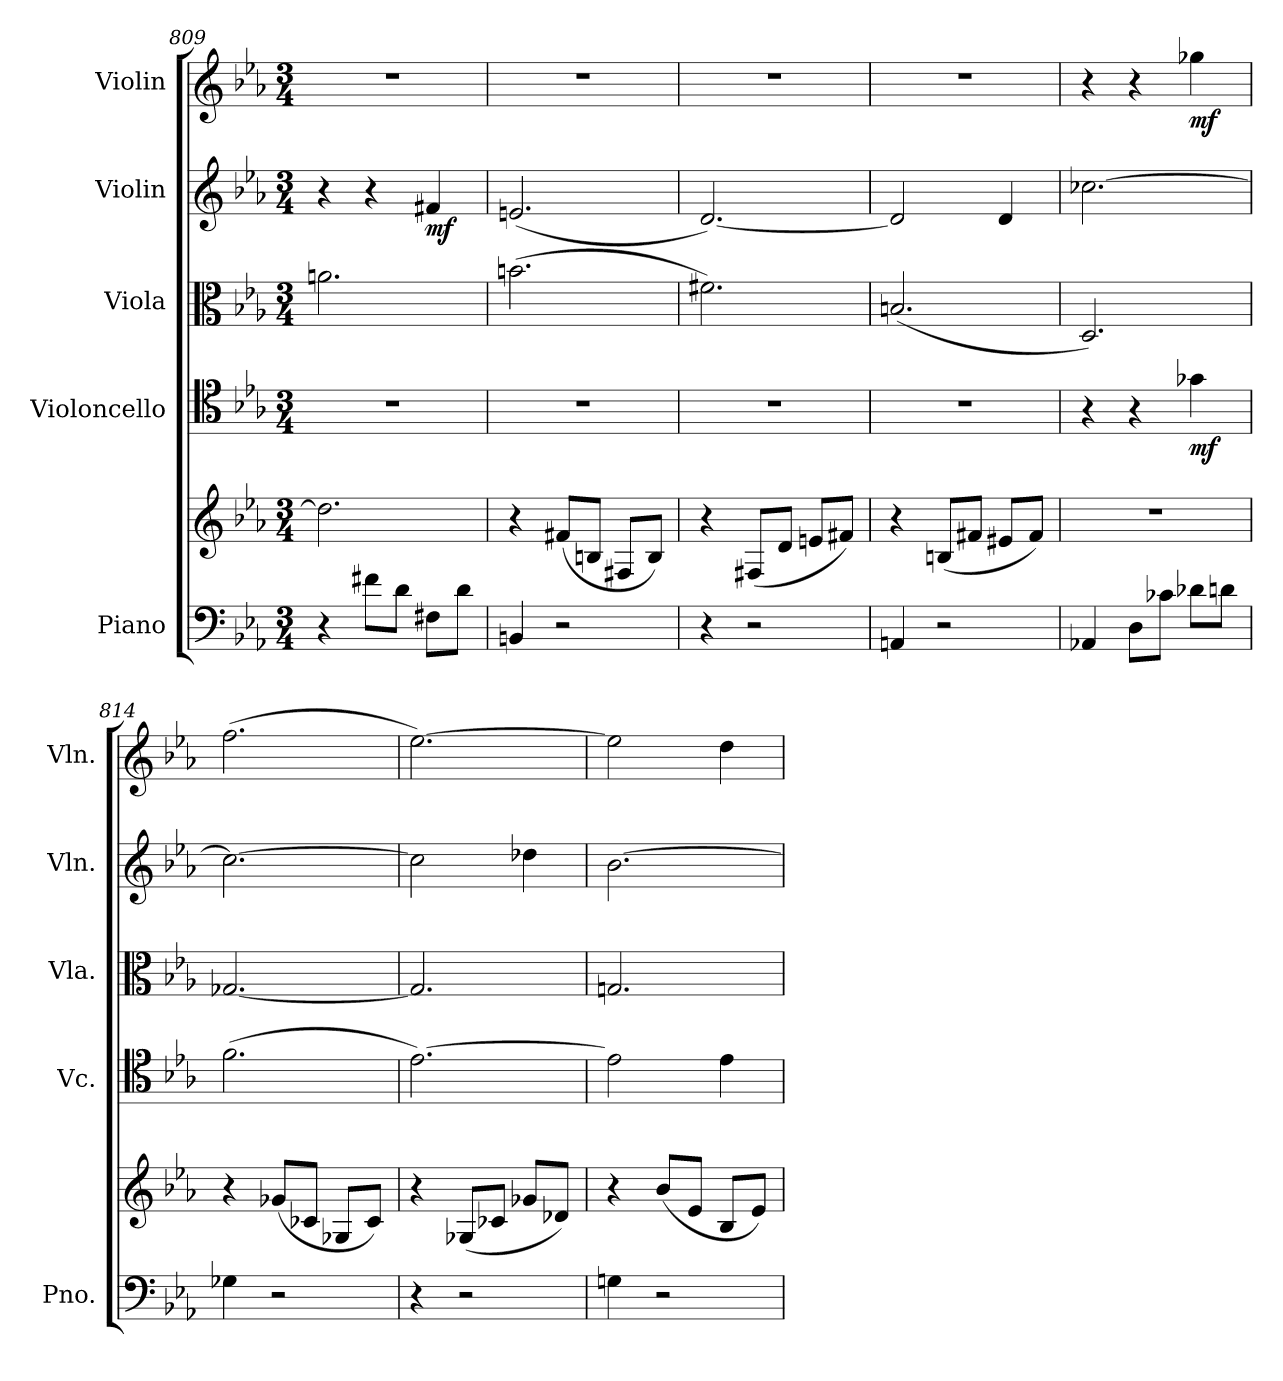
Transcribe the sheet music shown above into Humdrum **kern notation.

**kern	**kern	**kern	**dynam	**kern	**kern	**dynam	**kern	**dynam
*part5	*part5	*part4	*part4	*part3	*part2	*part2	*part1	*part1
*staff6	*staff5	*staff4	*staff4	*staff3	*staff2	*staff2	*staff1	*staff1
*I"Piano	*	*I"Violoncello	*	*I"Viola	*I"Violin	*	*I"Violin	*
*I'Pno.	*	*I'Vc.	*	*I'Vla.	*I'Vln.	*	*I'Vln.	*
*clefF4	*clefG2	*clefC4	*	*clefC3	*clefG2	*	*clefG2	*
*k[b-e-a-]	*k[b-e-a-]	*k[b-e-a-]	*	*k[b-e-a-]	*k[b-e-a-]	*	*k[b-e-a-]	*
*M3/4	*M3/4	*M3/4	*	*M3/4	*M3/4	*	*M3/4	*
=809	=809	=809	=809	=809	=809	=809	=809	=809
4r	2.dd\]	2.r	.	2.an\	4r	.	2.r	.
8f#X\L	.	.	.	.	4r	.	.	.
8d\J	.	.	.	.	.	.	.	.
!	!	!	!	!	!	!LO:DY:b	!	!
8F#X\L	.	.	.	.	4f#X/	mf	.	.
8d\J	.	.	.	.	.	.	.	.
=810	=810	=810	=810	=810	=810	=810	=810	=810
4BBn/	4r	2.r	.	(2.bn\	(2.en/	.	2.r	.
2r	(8f#X/L	.	.	.	.	.	.	.
.	8Bn/J	.	.	.	.	.	.	.
.	8F#X/L	.	.	.	.	.	.	.
.	8B/J)	.	.	.	.	.	.	.
=811	=811	=811	=811	=811	=811	=811	=811	=811
4r	4r	2.r	.	2.f#X\)	[2.d/)	.	2.r	.
2r	(8F#X/L	.	.	.	.	.	.	.
.	8d/J	.	.	.	.	.	.	.
.	8en/L	.	.	.	.	.	.	.
.	8f#X/J)	.	.	.	.	.	.	.
=812	=812	=812	=812	=812	=812	=812	=812	=812
4AAn/	4r	2.r	.	(2.Bn/	2d/]	.	2.r	.
2r	(8Bn/L	.	.	.	.	.	.	.
.	8f#X/J	.	.	.	.	.	.	.
.	8e#X/L	.	.	.	4d/	.	.	.
.	8f#/J)	.	.	.	.	.	.	.
!!LO:LB:g=z
=813	=813	=813	=813	=813	=813	=813	=813	=813
4AA-X/	2.r	4r	.	2.D/)	[2.cc-X\	.	4r	.
8D\L	.	4r	.	.	.	.	4r	.
8c-X\J	.	.	.	.	.	.	.	.
!	!	!	!LO:DY:b	!	!	!	!	!LO:DY:b
8d-X\L	.	4g-X\	mf	.	.	.	4gg-X\	mf
8dn\J	.	.	.	.	.	.	.	.
=814	=814	=814	=814	=814	=814	=814	=814	=814
4G-X\	4r	(2.f\	.	[2.G-X/	2.cc-\_	.	(2.ff\	.
2r	(8g-X/L	.	.	.	.	.	.	.
.	8c-X/J	.	.	.	.	.	.	.
.	8G-X/L	.	.	.	.	.	.	.
.	8c-/J)	.	.	.	.	.	.	.
=815	=815	=815	=815	=815	=815	=815	=815	=815
4r	4r	[2.e-\)	.	2.G-/]	2cc-\]	.	[2.ee-\)	.
2r	(8G-X/L	.	.	.	.	.	.	.
.	8c-X/J	.	.	.	.	.	.	.
.	8g-X/L	.	.	.	4dd-X\	.	.	.
.	8d-X/J)	.	.	.	.	.	.	.
=816	=816	=816	=816	=816	=816	=816	=816	=816
4Gn\	4r	2e-\]	.	2.Gn/	[2.b-\	.	2ee-\]	.
2r	(8b-/L	.	.	.	.	.	.	.
.	8e-/J	.	.	.	.	.	.	.
.	8B-/L	4e-\	.	.	.	.	4dd\	.
.	8e-/J)	.	.	.	.	.	.	.
=	=	=	=	=	=	=	=	=
*-	*-	*-	*-	*-	*-	*-	*-	*-
